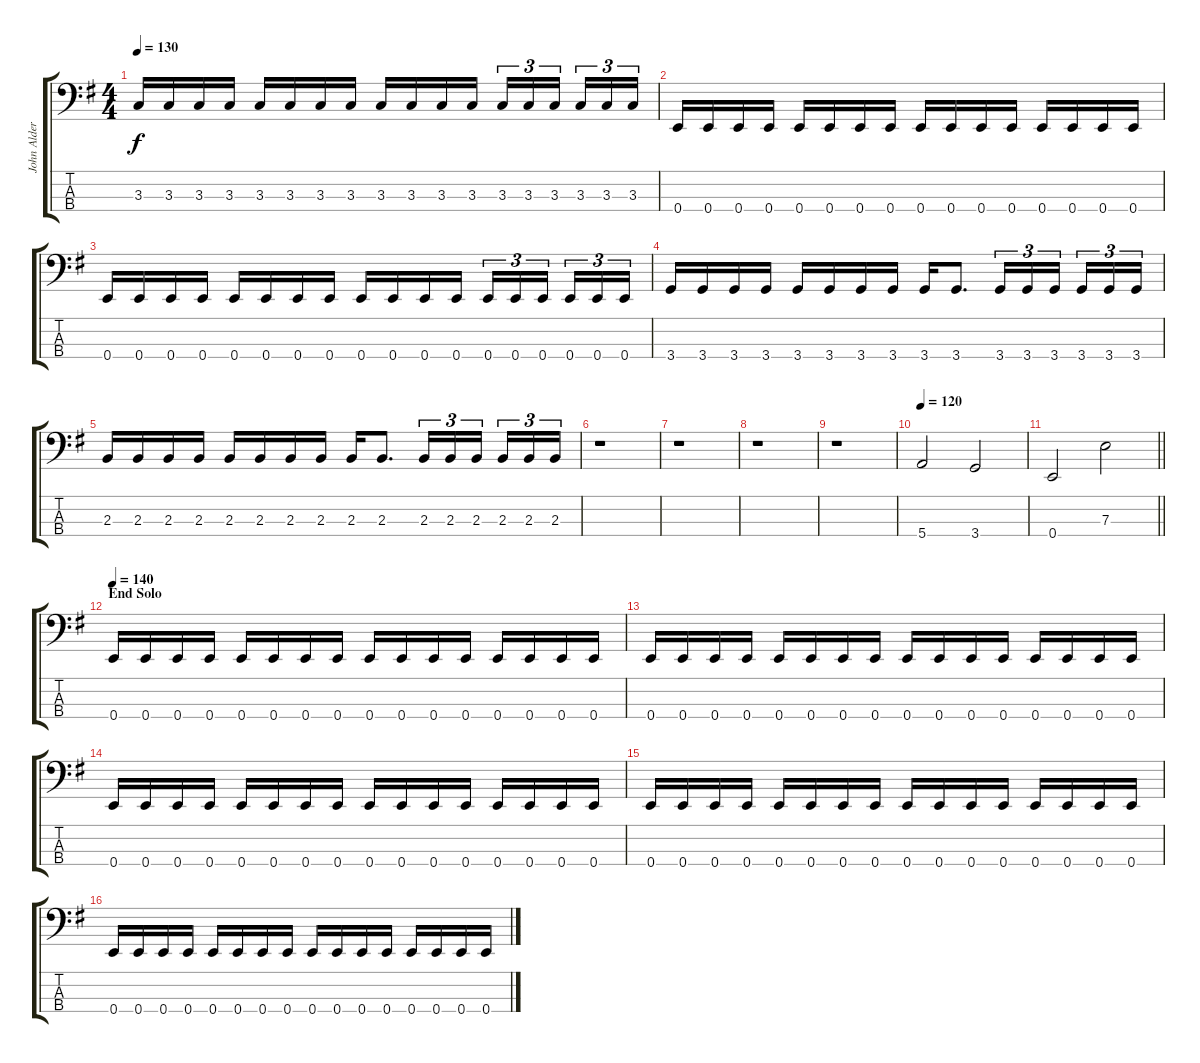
\track ("John Alderete (Bass)" "John Alder") {instrument electricbassfinger}
\staff {score tabs}
\tuning (G2 D2 A1 E1) {hide}
\ts (4 4)
\tempo 130
\clef f4
\ks g
3.3.16{dy f} 3.3.16 3.3.16 3.3.16 3.3.16 3.3.16 3.3.16 3.3.16 3.3.16 3.3.16 3.3.16 3.3.16 3.3.16{tu (3 2)} 3.3.16{tu (3 2)} 3.3.16{tu (3 2) beam splitsecondary} 3.3.16{tu (3 2)} 3.3.16{tu (3 2)} 3.3.16{tu (3 2)} |
0.4.16 0.4.16 0.4.16 0.4.16 0.4.16 0.4.16 0.4.16 0.4.16 0.4.16 0.4.16 0.4.16 0.4.16 0.4.16 0.4.16 0.4.16 0.4.16 |
0.4.16 0.4.16 0.4.16 0.4.16 0.4.16 0.4.16 0.4.16 0.4.16 0.4.16 0.4.16 0.4.16 0.4.16 0.4.16{tu (3 2)} 0.4.16{tu (3 2)} 0.4.16{tu (3 2) beam splitsecondary} 0.4.16{tu (3 2)} 0.4.16{tu (3 2)} 0.4.16{tu (3 2)} |
3.4.16 3.4.16 3.4.16 3.4.16 3.4.16 3.4.16 3.4.16 3.4.16 3.4.16 3.4.8{d} 3.4.16{tu (3 2)} 3.4.16{tu (3 2)} 3.4.16{tu (3 2) beam splitsecondary} 3.4.16{tu (3 2)} 3.4.16{tu (3 2)} 3.4.16{tu (3 2)} |
2.3.16 2.3.16 2.3.16 2.3.16 2.3.16 2.3.16 2.3.16 2.3.16 2.3.16 2.3.8{d} 2.3.16{tu (3 2)} 2.3.16{tu (3 2)} 2.3.16{tu (3 2) beam splitsecondary} 2.3.16{tu (3 2)} 2.3.16{tu (3 2)} 2.3.16{tu (3 2)} |
r.1 |
r.1 |
r.1 |
r.1 |
\tempo 120
5.4.2 3.4.2 |
\barLineRight lightlight
0.4.2 7.3.2 |
\section ("" "End Solo")
\tempo 140
0.4.16 0.4.16 0.4.16 0.4.16 0.4.16 0.4.16 0.4.16 0.4.16 0.4.16 0.4.16 0.4.16 0.4.16 0.4.16 0.4.16 0.4.16 0.4.16 |
0.4.16 0.4.16 0.4.16 0.4.16 0.4.16 0.4.16 0.4.16 0.4.16 0.4.16 0.4.16 0.4.16 0.4.16 0.4.16 0.4.16 0.4.16 0.4.16 |
0.4.16 0.4.16 0.4.16 0.4.16 0.4.16 0.4.16 0.4.16 0.4.16 0.4.16 0.4.16 0.4.16 0.4.16 0.4.16 0.4.16 0.4.16 0.4.16 |
0.4.16 0.4.16 0.4.16 0.4.16 0.4.16 0.4.16 0.4.16 0.4.16 0.4.16 0.4.16 0.4.16 0.4.16 0.4.16 0.4.16 0.4.16 0.4.16 |
0.4.16 0.4.16 0.4.16 0.4.16 0.4.16 0.4.16 0.4.16 0.4.16 0.4.16 0.4.16 0.4.16 0.4.16 0.4.16 0.4.16 0.4.16 0.4.16
